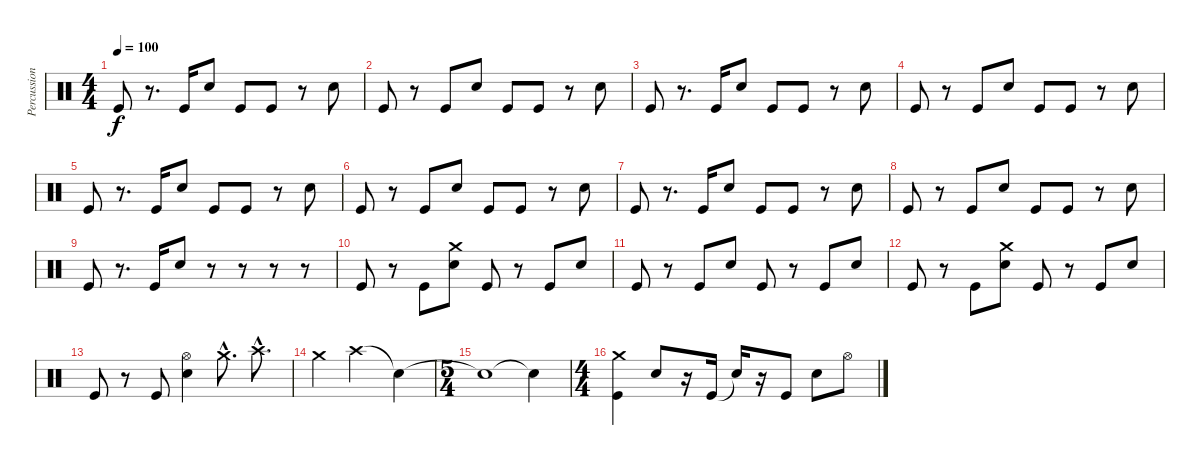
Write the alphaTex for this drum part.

\track ("Percussion" "Percussion") {instrument percussion}
\staff {score}
\articulation defaults
\ts (4 4)
\tempo 100
\clef neutral
\ks c "Kick (hit)".8{dy f}
r.8{d} "Kick (hit)".16 "Electric Snare (hit)".8 "Kick (hit)".8 "Kick (hit)".8 r.8 "Electric Snare (hit)".8 |
"Kick (hit)".8 r.8 "Kick (hit)".8 "Electric Snare (hit)".8 "Kick (hit)".8 "Kick (hit)".8 r.8 "Electric Snare (hit)".8 |
"Kick (hit)".8 r.8{d} "Kick (hit)".16 "Electric Snare (hit)".8 "Kick (hit)".8 "Kick (hit)".8 r.8 "Electric Snare (hit)".8 |
"Kick (hit)".8 r.8 "Kick (hit)".8 "Electric Snare (hit)".8 "Kick (hit)".8 "Kick (hit)".8 r.8 "Electric Snare (hit)".8 |
"Kick (hit)".8 r.8{d} "Kick (hit)".16 "Electric Snare (hit)".8 "Kick (hit)".8 "Kick (hit)".8 r.8 "Electric Snare (hit)".8 |
"Kick (hit)".8 r.8 "Kick (hit)".8 "Electric Snare (hit)".8 "Kick (hit)".8 "Kick (hit)".8 r.8 "Electric Snare (hit)".8 |
"Kick (hit)".8 r.8{d} "Kick (hit)".16 "Electric Snare (hit)".8 "Kick (hit)".8 "Kick (hit)".8 r.8 "Electric Snare (hit)".8 |
"Kick (hit)".8 r.8 "Kick (hit)".8 "Electric Snare (hit)".8 "Kick (hit)".8 "Kick (hit)".8 r.8 "Electric Snare (hit)".8 |
"Kick (hit)".8 r.8{d} "Kick (hit)".16 "Electric Snare (hit)".8 r.8 r.8 r.8 r.8 |
"Kick (hit)".8 r.8 "Kick (hit)".8 ("Crash medium (hit)" "Electric Snare (hit)").8 "Kick (hit)".8 r.8 "Kick (hit)".8 "Electric Snare (hit)".8 |
"Kick (hit)".8 r.8 "Kick (hit)".8 "Electric Snare (hit)".8 "Kick (hit)".8 r.8 "Kick (hit)".8 "Electric Snare (hit)".8 |
"Kick (hit)".8 r.8 "Kick (hit)".8 ("Crash medium (hit)" "Electric Snare (hit)").8 "Kick (hit)".8 r.8 "Kick (hit)".8 "Electric Snare (hit)".8 |
"Kick (hit)".8 r.8 "Kick (hit)".8 ("Hi-Hat (open)" "Electric Snare (hit)").4 "Crash medium (hit)"{hac}.8{d} "Crash high (hit)"{hac}.8{d} |
"Crash medium (hit)".4 "Crash high (hit)".2 "Snare (hit)"{t}.4 |
\ts (5 4)
"Snare (hit)"{t}.1 "Snare (hit)"{t}.4 |
\ts (4 4)
("Crash medium (hit)" "Kick (hit)").4 "Electric Snare (hit)".8 r.16 "Kick (hit)".16 "Snare (hit)"{t}.16 r.16 "Kick (hit)".8 "Electric Snare (hit)".8 "Hi-Hat (open)".8
